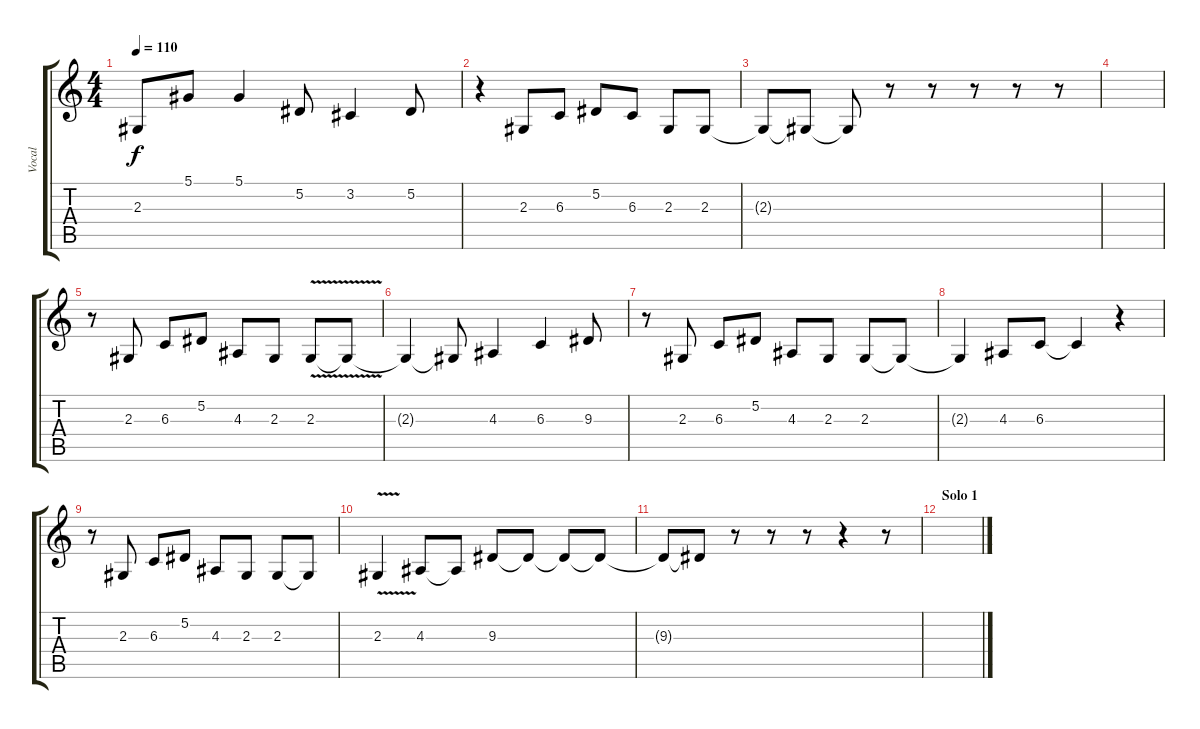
\track ("Vocal" "Vocal") {instrument harmonica}
\staff {score tabs}
\tuning (Eb4 Bb3 Gb3 Db3 Ab2 Eb2) {hide}
\ts (4 4)
\tempo 110
\clef g2
\ks c
2.3{t}.8{dy f} 5.1.8 5.1.4 5.2.8 3.2.4 5.2.8 |
r.4 2.3.8 6.3.8 5.2.8 6.3.8 2.3.8 2.3.8 |
2.3{t}.8 2.3{t}.8 2.3{t}.8 r.8 r.8 r.8 r.8 r.8 |
|
r.8 2.3.8 6.3.8 5.2.8 4.3.8 2.3.8 2.3{v}.8 2.3{t}.8 |
2.3{t}.4 2.3{t}.8 4.3.4 6.3.4 9.3.8 |
r.8 2.3.8 6.3.8 5.2.8 4.3.8 2.3.8 2.3.8 2.3{t}.8 |
2.3{t}.4 4.3.8 6.3.8 6.3{t}.4 r.4 |
r.8 2.3.8 6.3.8 5.2.8 4.3.8 2.3.8 2.3.8 2.3{t}.8 |
2.3{v}.4 4.3.8 4.3{t}.8 9.3.8 9.3{t}.8 9.3{t}.8 9.3{t}.8 |
9.3{t}.8 9.3{t}.8 r.8 r.8 r.8 r.4 r.8 |
\section ("" "Solo 1")
